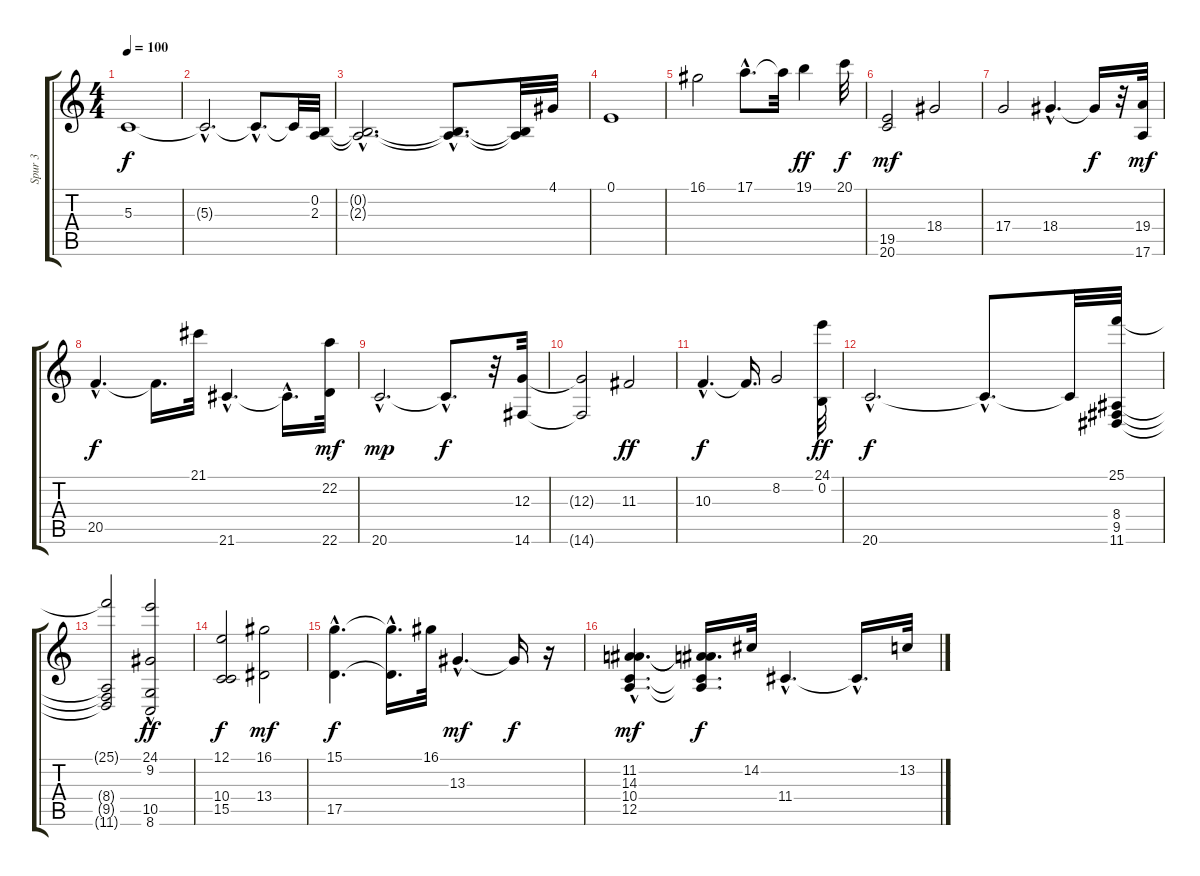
\track ("Spur 3" "Spur 3") {instrument stringensemble1}
\staff {score tabs}
\tuning (E4 B3 G3 D3 A2 E2) {hide}
\ts (4 4)
\tempo 100
\clef g2
\ks c
5.3{t}.1{dy f} |
5.3{hac t}.2{d} 5.3{hac t}.8{d} 5.3{t}.32 (0.2 2.3).32 |
(0.2{hac t} 2.3{hac t}).2{d} (0.2{hac t} 2.3{hac t}).8{d} (0.2{t} 2.3{t}).32 4.1.32 |
0.1.1 |
16.1.2 17.1{hac}.8{d} 17.1{t}.32 19.1.4{dy ff} 20.1.32{dy f} |
(19.5 20.6).2{dy mf} 18.4.2 |
17.4.2 18.4{hac}.4{d} 18.4{t}.16{dy f} r.32 (19.4 17.6).32{dy mf} |
20.5{hac}.4{d dy f} 20.5{t}.16{d} 21.1.32 21.6{hac}.4{d} 21.6{hac t}.16{d} (22.2 22.6).32{dy mf} |
20.6{hac}.2{d dy mp} 20.6{hac t}.8{d dy f} r.32 (12.3 14.6).32 |
(12.3{t} 14.6{t}).2 11.3.2{dy ff} |
10.3{hac}.4{d dy f} 10.3{t}.16{d} 8.2.2 (24.1 0.2).32{dy ff} |
20.6{hac}.2{d dy f} 20.6{hac t}.8{d} 20.6{t}.32 (25.1 8.4 9.5 11.6).32 |
(25.1{t} 8.4{t} 9.5{t} 11.6{t}).2 (24.1 9.2{hac} 10.5 8.6).2{dy ff} |
(12.1 10.4 15.5).2{dy f} (16.1 13.4).2{dy mf} |
(15.1{hac} 17.5{hac}).4{d dy f} (15.1{t} 17.5{hac t}).16{d} 16.1.32 13.3{hac}.4{d dy mf} 13.3{t}.16{dy f} r.16 |
(11.2{hac} 14.3{hac} 10.4{hac} 12.5{hac}).4{d dy mf} (11.2{t} 14.3{t} 10.4{t} 12.5{t}).16{d dy f} 14.2.32 11.4{hac}.4{d} 11.4{hac t}.16{d} 13.2.32
